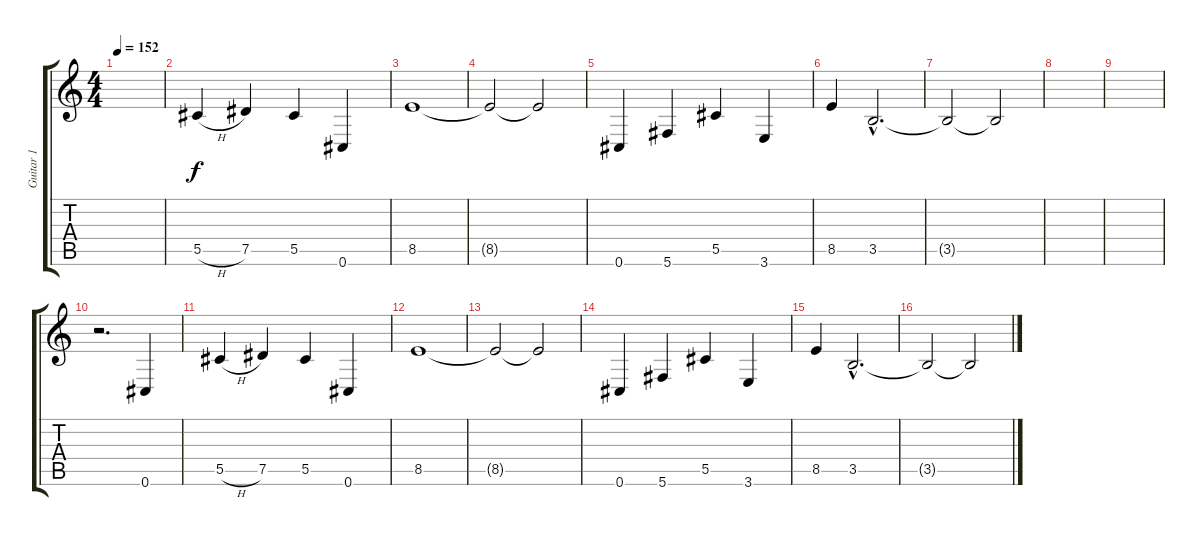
\track ("Guitar 1" "Guitar 1") {instrument overdrivenguitar}
\staff {score tabs}
\tuning (Eb4 Bb3 Gb3 Db3 Ab2 Db2) {hide}
\ts (4 4)
\tempo 152
\clef g2
\ks c
|
5.5{h}.4 7.5.4 5.5.4 0.6.4 |
8.5.1 |
8.5{t}.2 8.5{t}.2{volume 3} |
0.6.4{volume 13} 5.6.4 5.5.4 3.6.4 |
8.5.4 3.5{hac}.2{d} |
3.5{t}.2 3.5{t}.2{volume 3} |
|
|
r.2{d} 0.6.4{volume 13} |
5.5{h}.4 7.5.4 5.5.4 0.6.4 |
8.5.1 |
8.5{t}.2 8.5{t}.2{volume 3} |
0.6.4{volume 13} 5.6.4 5.5.4 3.6.4 |
8.5.4 3.5{hac}.2{d} |
3.5{t}.2 3.5{t}.2{volume 3}
